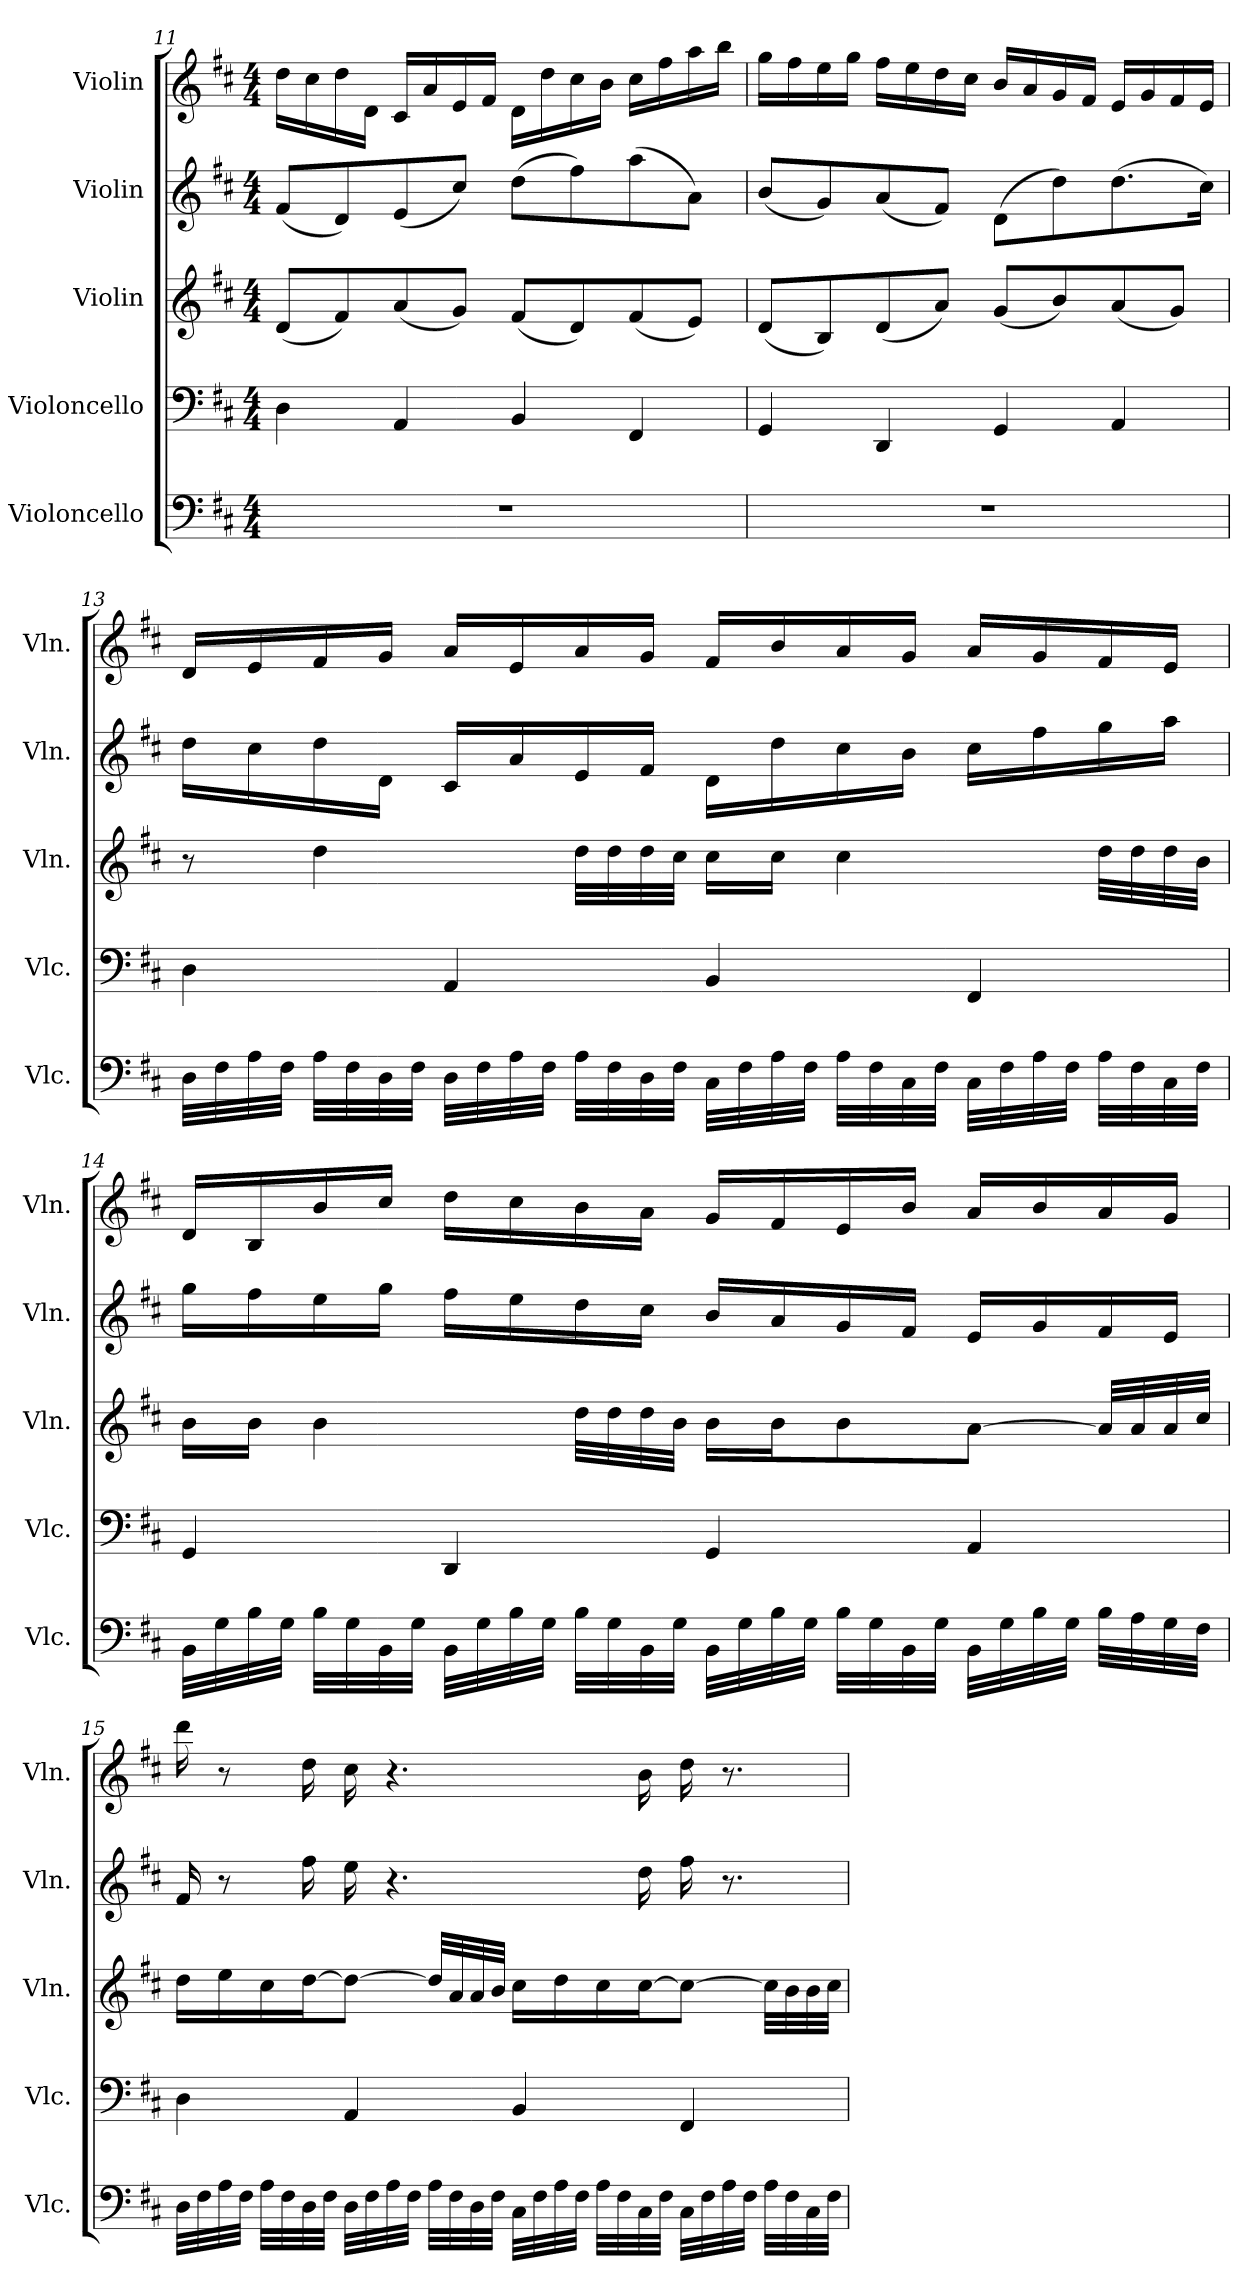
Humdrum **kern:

**kern	**kern	**kern	**kern	**kern
*part5	*part4	*part3	*part2	*part1
*staff5	*staff4	*staff3	*staff2	*staff1
*I"Violoncello	*I"Violoncello	*I"Violin	*I"Violin	*I"Violin
*I'Vlc.	*I'Vlc.	*I'Vln.	*I'Vln.	*I'Vln.
*clefF4	*clefF4	*clefG2	*clefG2	*clefG2
*k[f#c#]	*k[f#c#]	*k[f#c#]	*k[f#c#]	*k[f#c#]
*D:	*D:	*D:	*D:	*D:
*M4/4	*M4/4	*M4/4	*M4/4	*M4/4
=11	=11	=11	=11	=11
1r	4D\	(8d/L	(8f#/L	16dd\LL
.	.	.	.	16cc#\
.	.	8f#/)	8d/)	16dd\
.	.	.	.	16d\JJ
.	4AA/	(8a/	(8e/	16c#/LL
.	.	.	.	16a/
.	.	8g/J)	8cc#/J)	16e/
.	.	.	.	16f#/JJ
.	4BB/	(8f#/L	(8dd\L	16d\LL
.	.	.	.	16dd\
.	.	8d/)	8ff#\)	16cc#\
.	.	.	.	16b\JJ
.	4FF#/	(8f#/	(8aa\	16cc#\LL
.	.	.	.	16ff#\
.	.	8e/J)	8a\J)	16aa\
.	.	.	.	16bb\JJ
=12	=12	=12	=12	=12
1r	4GG/	(8d/L	(8b/L	16gg\LL
.	.	.	.	16ff#\
.	.	8B/)	8g/)	16ee\
.	.	.	.	16gg\JJ
.	4DD/	(8d/	(8a/	16ff#\LL
.	.	.	.	16ee\
.	.	8a/J)	8f#/J)	16dd\
.	.	.	.	16cc#\JJ
.	4GG/	(8g/L	(8d\L	16b/LL
.	.	.	.	16a/
.	.	8b/)	8dd\)	16g/
.	.	.	.	16f#/JJ
.	4AA/	(8a/	(8.dd\	16e/LL
.	.	.	.	16g/
.	.	8g/J)	.	16f#/
.	.	.	16cc#\Jk)	16e/JJ
!!LO:LB:g=z
=13	=13	=13	=13	=13
32D\LLL	4D\	8r	16dd\LL	16d/LL
32F#\	.	.	.	.
32A\	.	.	16cc#\	16e/
32F#\JJJ	.	.	.	.
32A\LLL	.	4dd\	16dd\	16f#/
32F#\	.	.	.	.
32D\	.	.	16d\JJ	16g/JJ
32F#\JJJ	.	.	.	.
32D\LLL	4AA/	.	16c#/LL	16a/LL
32F#\	.	.	.	.
32A\	.	.	16a/	16e/
32F#\JJJ	.	.	.	.
32A\LLL	.	32dd\LLL	16e/	16a/
32F#\	.	32dd\	.	.
32D\	.	32dd\	16f#/JJ	16g/JJ
32F#\JJJ	.	32cc#\JJJ	.	.
32C#\LLL	4BB/	16cc#\LL	16d\LL	16f#/LL
32F#\	.	.	.	.
32A\	.	16cc#\JJ	16dd\	16b/
32F#\JJJ	.	.	.	.
32A\LLL	.	4cc#\	16cc#\	16a/
32F#\	.	.	.	.
32C#\	.	.	16b\JJ	16g/JJ
32F#\JJJ	.	.	.	.
32C#\LLL	4FF#/	.	16cc#\LL	16a/LL
32F#\	.	.	.	.
32A\	.	.	16ff#\	16g/
32F#\JJJ	.	.	.	.
32A\LLL	.	32dd\LLL	16gg\	16f#/
32F#\	.	32dd\	.	.
32C#\	.	32dd\	16aa\JJ	16e/JJ
32F#\JJJ	.	32b\JJJ	.	.
!!LO:PB:g=z
=14	=14	=14	=14	=14
32BB\LLL	4GG/	16b\LL	16gg\LL	16d/LL
32G\	.	.	.	.
32B\	.	16b\JJ	16ff#\	16B/
32G\JJJ	.	.	.	.
32B\LLL	.	4b\	16ee\	16b/
32G\	.	.	.	.
32BB\	.	.	16gg\JJ	16cc#/JJ
32G\JJJ	.	.	.	.
32BB\LLL	4DD/	.	16ff#\LL	16dd\LL
32G\	.	.	.	.
32B\	.	.	16ee\	16cc#\
32G\JJJ	.	.	.	.
32B\LLL	.	32dd\LLL	16dd\	16b\
32G\	.	32dd\	.	.
32BB\	.	32dd\	16cc#\JJ	16a\JJ
32G\JJJ	.	32b\JJJ	.	.
32BB\LLL	4GG/	16b\LL	16b/LL	16g/LL
32G\	.	.	.	.
32B\	.	16b\J	16a/	16f#/
32G\JJJ	.	.	.	.
32B\LLL	.	8b\	16g/	16e/
32G\	.	.	.	.
32BB\	.	.	16f#/JJ	16b/JJ
32G\JJJ	.	.	.	.
32BB\LLL	4AA/	[8a\J	16e/LL	16a/LL
32G\	.	.	.	.
32B\	.	.	16g/	16b/
32G\JJJ	.	.	.	.
32B\LLL	.	32a/LLL]	16f#/	16a/
32A\	.	32a/	.	.
32G\	.	32a/	16e/JJ	16g/JJ
32F#\JJJ	.	32cc#/JJJ	.	.
!!LO:LB:g=z
=15	=15	=15	=15	=15
32D\LLL	4D\	16dd\LL	16f#/	16ddd\
32F#\	.	.	.	.
32A\	.	16ee\	8r	8r
32F#\JJJ	.	.	.	.
32A\LLL	.	16cc#\	.	.
32F#\	.	.	.	.
32D\	.	[16dd\J	16ff#\	16dd\
32F#\JJJ	.	.	.	.
32D\LLL	4AA/	8dd\J_	16ee\	16cc#\
32F#\	.	.	.	.
32A\	.	.	4.r	4.r
32F#\JJJ	.	.	.	.
32A\LLL	.	32dd/LLL]	.	.
32F#\	.	32a/	.	.
32D\	.	32a/	.	.
32F#\JJJ	.	32b/JJJ	.	.
32C#\LLL	4BB/	16cc#\LL	.	.
32F#\	.	.	.	.
32A\	.	16dd\	.	.
32F#\JJJ	.	.	.	.
32A\LLL	.	16cc#\	.	.
32F#\	.	.	.	.
32C#\	.	[16cc#\J	16dd\	16b\
32F#\JJJ	.	.	.	.
32C#\LLL	4FF#/	8cc#\J_	16ff#\	16dd\
32F#\	.	.	.	.
32A\	.	.	8.r	8.r
32F#\JJJ	.	.	.	.
32A\LLL	.	32cc#\LLL]	.	.
32F#\	.	32b\	.	.
32C#\	.	32b\	.	.
32F#\JJJ	.	32cc#\JJJ	.	.
=	=	=	=	=
*-	*-	*-	*-	*-
